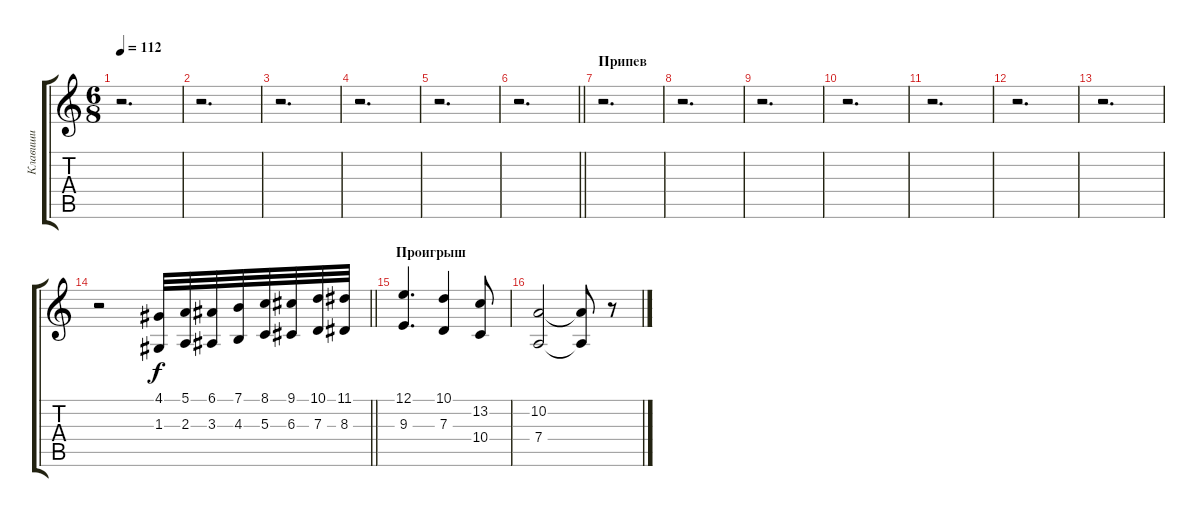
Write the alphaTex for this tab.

\track ("Клавиши" "Клавиши") {instrument accordion}
\staff {score tabs}
\tuning (E4 B3 G3 D3 A2 E2) {hide}
\ts (6 8)
\tempo 112
\clef g2
\ks c
r.2{d dy f} |
r.2{d} |
r.2{d} |
r.2{d} |
r.2{d} |
\barLineRight lightlight
r.2{d} |
\section ("" "Припев")
r.2{d} |
r.2{d} |
r.2{d} |
r.2{d} |
r.2{d} |
r.2{d} |
r.2{d} |
\barLineRight lightlight
r.2 (4.1 1.3).32 (5.1 2.3).32 (6.1 3.3).32 (7.1 4.3).32 (8.1 5.3).32 (9.1 6.3).32 (10.1 7.3).32 (11.1 8.3).32 |
\section ("" "Проигрыш")
(12.1 9.3).4{d} (10.1 7.3).4 (13.2 10.4).8 |
(10.2 7.4).2 (10.2{t} 7.4{t}).8 r.8
